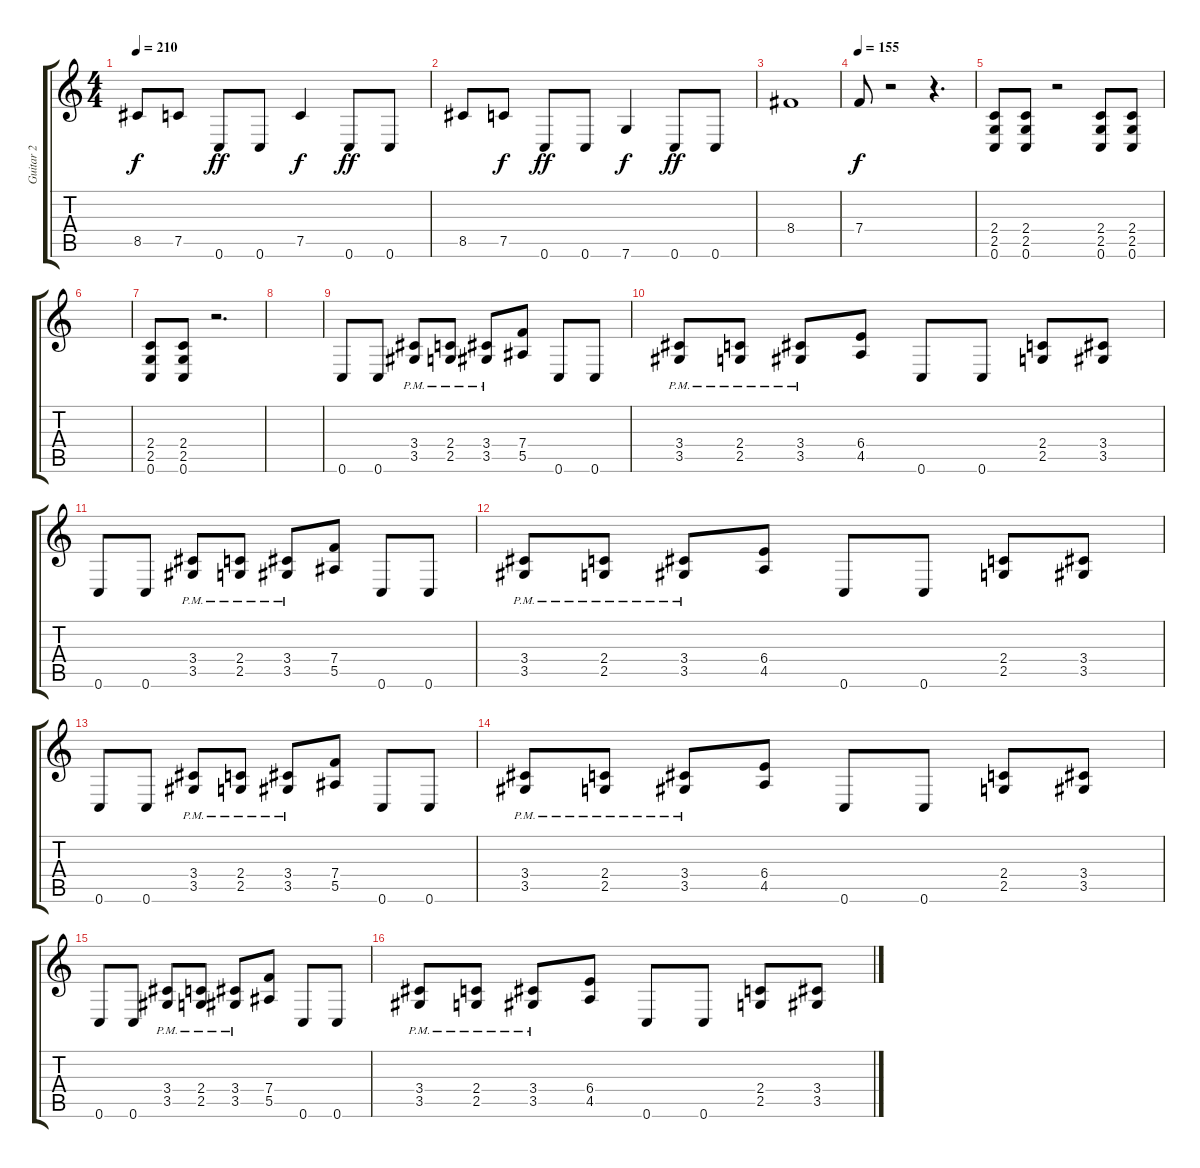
\track ("Guitar 2" "Guitar 2") {instrument overdrivenguitar}
\staff {score tabs}
\tuning (C4 G3 Eb3 Bb2 F2 C2) {hide}
\ts (4 4)
\tempo 210
\clef g2
\ks c
8.5.8{dy f} 7.5.8 0.6.8{dy ff} 0.6.8 7.5.4{dy f} 0.6.8{dy ff} 0.6.8 |
8.5.8 7.5.8{dy f} 0.6.8{dy ff} 0.6.8 7.6.4{dy f} 0.6.8{dy ff} 0.6.8 |
8.4.1 |
\tempo 155
7.4.8{dy f} r.2 r.4{d} |
(2.4 2.5 0.6).8 (2.4 2.5 0.6).8 r.2 (2.4 2.5 0.6).8 (2.4 2.5 0.6).8 |
|
(2.4 2.5 0.6).8 (2.4 2.5 0.6).8 r.2{d} |
|
0.6.8 0.6.8 (3.4{pm} 3.5{pm}).8 (2.4{pm} 2.5{pm}).8 (3.4{pm} 3.5{pm}).8 (7.4 5.5).8 0.6.8 0.6.8 |
(3.4{pm} 3.5{pm}).8 (2.4{pm} 2.5{pm}).8 (3.4{pm} 3.5{pm}).8 (6.4 4.5).8 0.6.8 0.6.8 (2.4 2.5).8 (3.4 3.5).8 |
0.6.8 0.6.8 (3.4{pm} 3.5{pm}).8 (2.4{pm} 2.5{pm}).8 (3.4{pm} 3.5{pm}).8 (7.4 5.5).8 0.6.8 0.6.8 |
(3.4{pm} 3.5{pm}).8 (2.4{pm} 2.5{pm}).8 (3.4{pm} 3.5{pm}).8 (6.4 4.5).8 0.6.8 0.6.8 (2.4 2.5).8 (3.4 3.5).8 |
0.6.8 0.6.8 (3.4{pm} 3.5{pm}).8 (2.4{pm} 2.5{pm}).8 (3.4{pm} 3.5{pm}).8 (7.4 5.5).8 0.6.8 0.6.8 |
(3.4{pm} 3.5{pm}).8 (2.4{pm} 2.5{pm}).8 (3.4{pm} 3.5{pm}).8 (6.4 4.5).8 0.6.8 0.6.8 (2.4 2.5).8 (3.4 3.5).8 |
0.6.8 0.6.8 (3.4{pm} 3.5{pm}).8 (2.4{pm} 2.5{pm}).8 (3.4{pm} 3.5{pm}).8 (7.4 5.5).8 0.6.8 0.6.8 |
(3.4{pm} 3.5{pm}).8 (2.4{pm} 2.5{pm}).8 (3.4{pm} 3.5{pm}).8 (6.4 4.5).8 0.6.8 0.6.8 (2.4 2.5).8 (3.4 3.5).8
